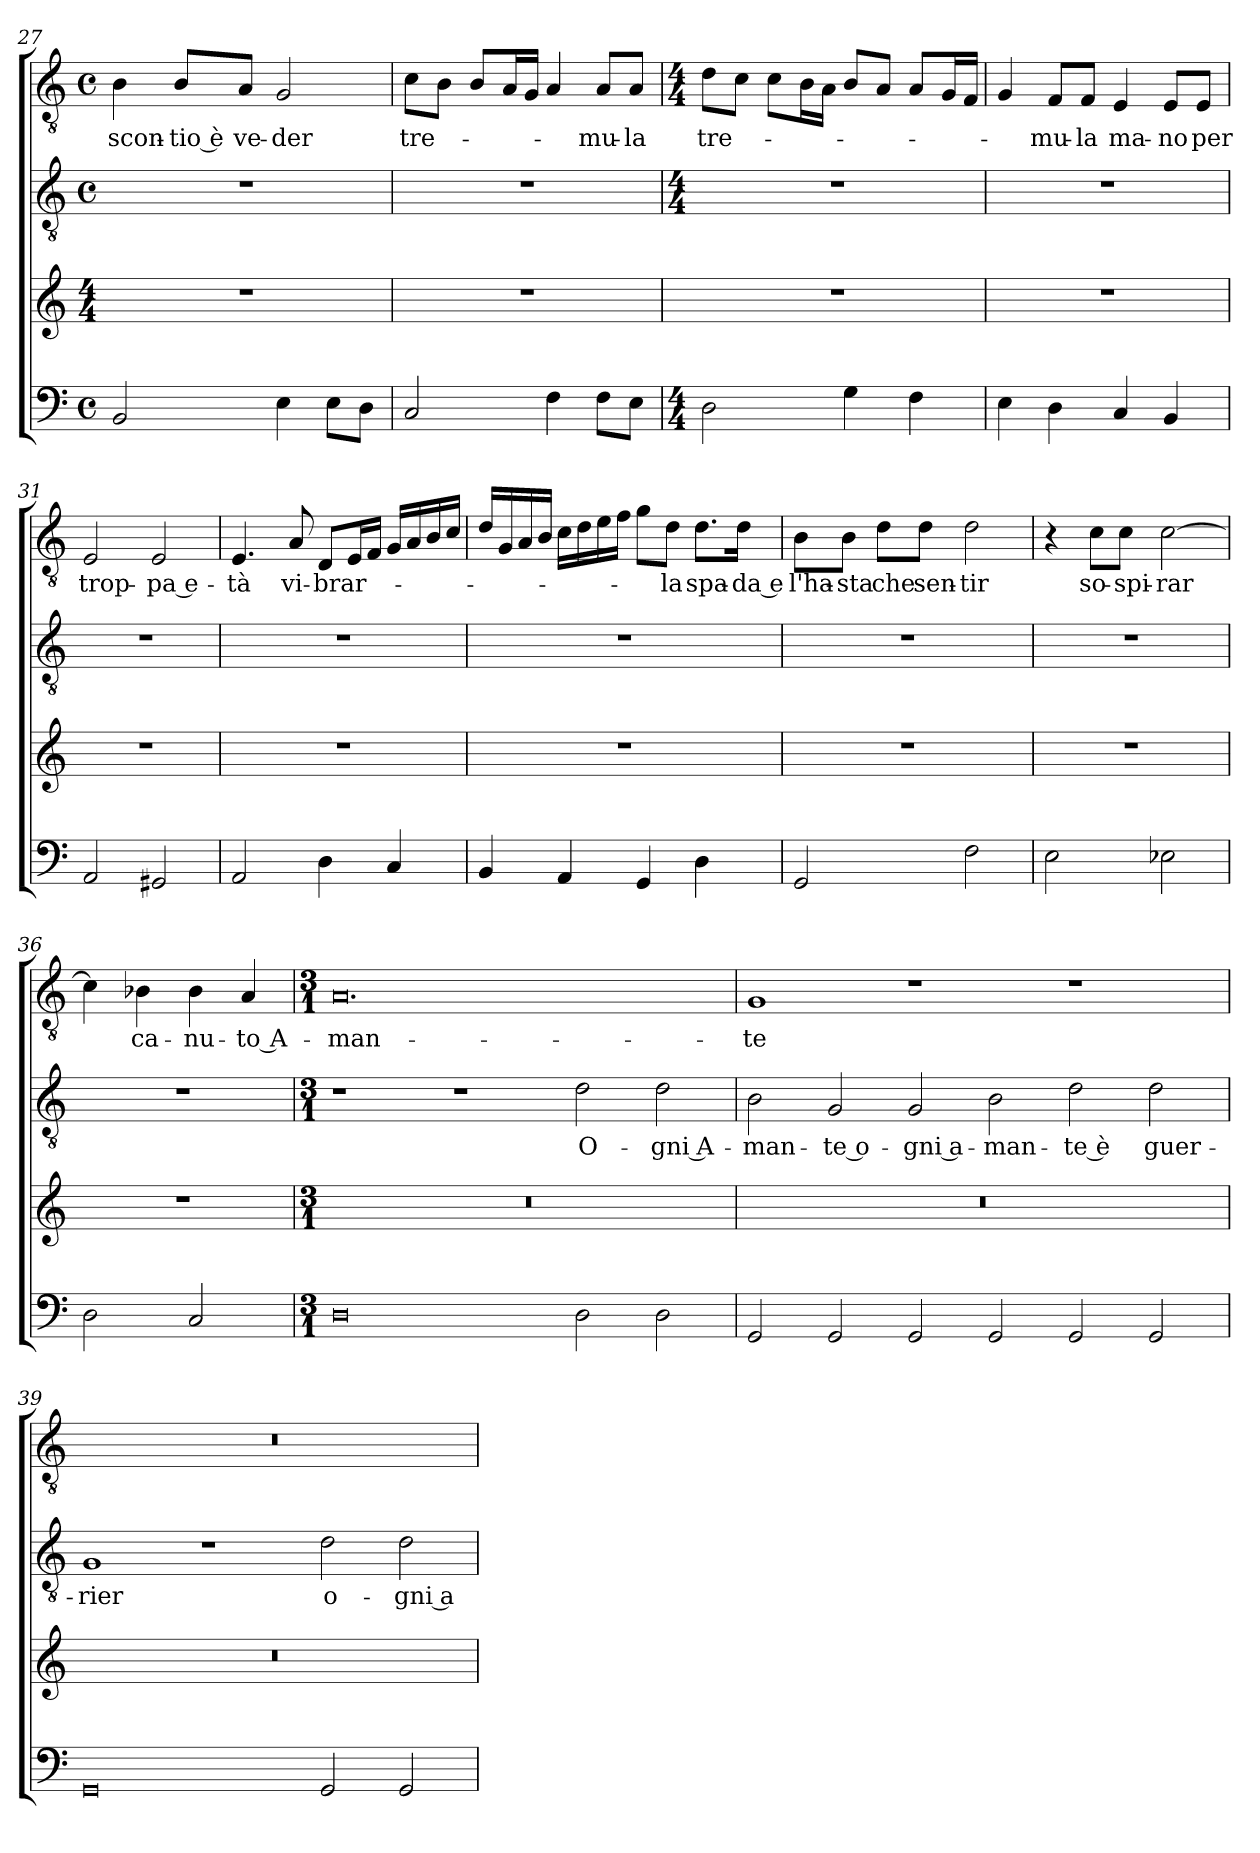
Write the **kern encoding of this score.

**kern	**kern	**kern	**text	**kern	**text
*part4	*part3	*part2	*part2	*part1	*part1
*staff4	*staff3	*staff2	*staff2	*staff1	*staff1
*clefF4	*clefG2	*clefGv2	*	*clefGv2	*
*k[]	*k[]	*k[]	*	*k[]	*
*C:	*C:	*C:	*	*C:	*
*M4/4	*M4/4	*M4/4	*	*M4/4	*
*met(c)	*	*met(c)	*	*met(c)	*
=27	=27	=27	=27	=27	=27
!	!	!	!	!	!LO:LY:b
2BB/	1r	1r	.	4B\	scon-
!	!	!	!	!	!LO:LY:b
.	.	.	.	8B/L	-tio è
!	!	!	!	!	!LO:LY:b
.	.	.	.	8A/J	ve-
!	!	!	!	!	!LO:LY:b
4E\	.	.	.	2G/	-der
8E\L	.	.	.	.	.
8D\J	.	.	.	.	.
=28	=28	=28	=28	=28	=28
!	!	!	!	!	!LO:LY:b
2C/	1r	1r	.	8c\L	tre-
.	.	.	.	8B\J	.
.	.	.	.	8B/L	.
.	.	.	.	16A/L	.
.	.	.	.	16G/JJ	.
4F\	.	.	.	4A/	.
!	!	!	!	!	!LO:LY:b
8F\L	.	.	.	8A/L	-mu-
!	!	!	!	!	!LO:LY:b
8E\J	.	.	.	8A/J	-la
!!LO:LB:g=z
=29	=29	=29	=29	=29	=29
*M4/4	*	*M4/4	*	*M4/4	*
!	!	!	!	!	!LO:LY:b
2D\	1r	1r	.	8d\L	tre-
.	.	.	.	8c\J	.
.	.	.	.	8c\L	.
.	.	.	.	16B\L	.
.	.	.	.	16A\JJ	.
4G\	.	.	.	8B/L	.
.	.	.	.	8A/J	.
4F\	.	.	.	8A/L	.
.	.	.	.	16G/L	.
.	.	.	.	16F/JJ	.
=30	=30	=30	=30	=30	=30
4E\	1r	1r	.	4G/	.
!	!	!	!	!	!LO:LY:b
4D\	.	.	.	8F/L	-mu-
!	!	!	!	!	!LO:LY:b
.	.	.	.	8F/J	-la
!	!	!	!	!	!LO:LY:b
4C/	.	.	.	4E/	ma-
!	!	!	!	!	!LO:LY:b
4BB/	.	.	.	8E/L	-no
!	!	!	!	!	!LO:LY:b
.	.	.	.	8E/J	per
=31	=31	=31	=31	=31	=31
!	!	!	!	!	!LO:LY:b
2AA/	1r	1r	.	2E/	trop-
!	!	!	!	!	!LO:LY:b
2GG#X/	.	.	.	2E/	-pa e-
=32	=32	=32	=32	=32	=32
!	!	!	!	!	!LO:LY:b
2AA/	1r	1r	.	4.E/	-tà
!	!	!	!	!	!LO:LY:b
.	.	.	.	8A/	vi-
!	!	!	!	!	!LO:LY:b
4D\	.	.	.	8D/L	-brar-
.	.	.	.	16E/L	.
.	.	.	.	16F/JJ	.
4C/	.	.	.	16G/LL	.
.	.	.	.	16A/	.
.	.	.	.	16B/	.
.	.	.	.	16c/JJ	.
!!LO:LB:g=z
=33	=33	=33	=33	=33	=33
4BB/	1r	1r	.	16d/LL	.
.	.	.	.	16G/	.
.	.	.	.	16A/	.
.	.	.	.	16B/JJ	.
4AA/	.	.	.	16c\LL	.
.	.	.	.	16d\	.
.	.	.	.	16e\	.
.	.	.	.	16f\JJ	.
4GG/	.	.	.	8g\L	.
!	!	!	!	!	!LO:LY:b
.	.	.	.	8d\J	-la
!	!	!	!	!	!LO:LY:b
4D\	.	.	.	8.d\L	spa-
!	!	!	!	!	!LO:LY:b
.	.	.	.	16d\Jk	-da e
=34	=34	=34	=34	=34	=34
!	!	!	!	!	!LO:LY:b
2GG/	1r	1r	.	8B\L	l'ha-
!	!	!	!	!	!LO:LY:b
.	.	.	.	8B\J	-sta
!	!	!	!	!	!LO:LY:b
.	.	.	.	8d\L	che
!	!	!	!	!	!LO:LY:b
.	.	.	.	8d\J	sen-
!	!	!	!	!	!LO:LY:b
2F\	.	.	.	2d\	-tir
=35	=35	=35	=35	=35	=35
2E\	1r	1r	.	4r	.
!	!	!	!	!	!LO:LY:b
.	.	.	.	8c\L	so-
!	!	!	!	!	!LO:LY:b
.	.	.	.	8c\J	-spi-
!	!	!	!	!	!LO:LY:b
2E-X\	.	.	.	[2c\	-rar
=36	=36	=36	=36	=36	=36
2D\	1r	1r	.	4c\]	.
!	!	!	!	!	!LO:LY:b
.	.	.	.	4B-X\	ca-
!	!	!	!	!	!LO:LY:b
2C/	.	.	.	4B-\	-nu-
!	!	!	!	!	!LO:LY:b
.	.	.	.	4A/	-to A-
!!LO:PB:g=z
=37	=37	=37	=37	=37	=37
*M3/1	*M3/1	*M3/1	*	*M3/1	*
!	!	!	!	!	!LO:LY:b
0D	0.r	1r	.	0.A	-man-
.	.	1r	.	.	.
!	!	!	!LO:LY:b	!	!
2D\	.	2d\	O-	.	.
!	!	!	!LO:LY:b	!	!
2D\	.	2d\	-gni A-	.	.
=38	=38	=38	=38	=38	=38
!	!	!	!LO:LY:b	!	!LO:LY:b
2GG/	0.r	2B\	-man-	1G	-te
!	!	!	!LO:LY:b	!	!
2GG/	.	2G/	-te o-	.	.
!	!	!	!LO:LY:b	!	!
2GG/	.	2G/	-gni a-	1r	.
!	!	!	!LO:LY:b	!	!
2GG/	.	2B\	-man-	.	.
!	!	!	!LO:LY:b	!	!
2GG/	.	2d\	-te è	1r	.
!	!	!	!LO:LY:b	!	!
2GG/	.	2d\	guer-	.	.
=39	=39	=39	=39	=39	=39
!	!	!	!LO:LY:b	!	!
0GG	0.r	1G	-rier	0.r	.
.	.	1r	.	.	.
!	!	!	!LO:LY:b	!	!
2GG/	.	2d\	o-	.	.
!	!	!	!LO:LY:b	!	!
2GG/	.	2d\	-gni a-	.	.
=	=	=	=	=	=
*-	*-	*-	*-	*-	*-
